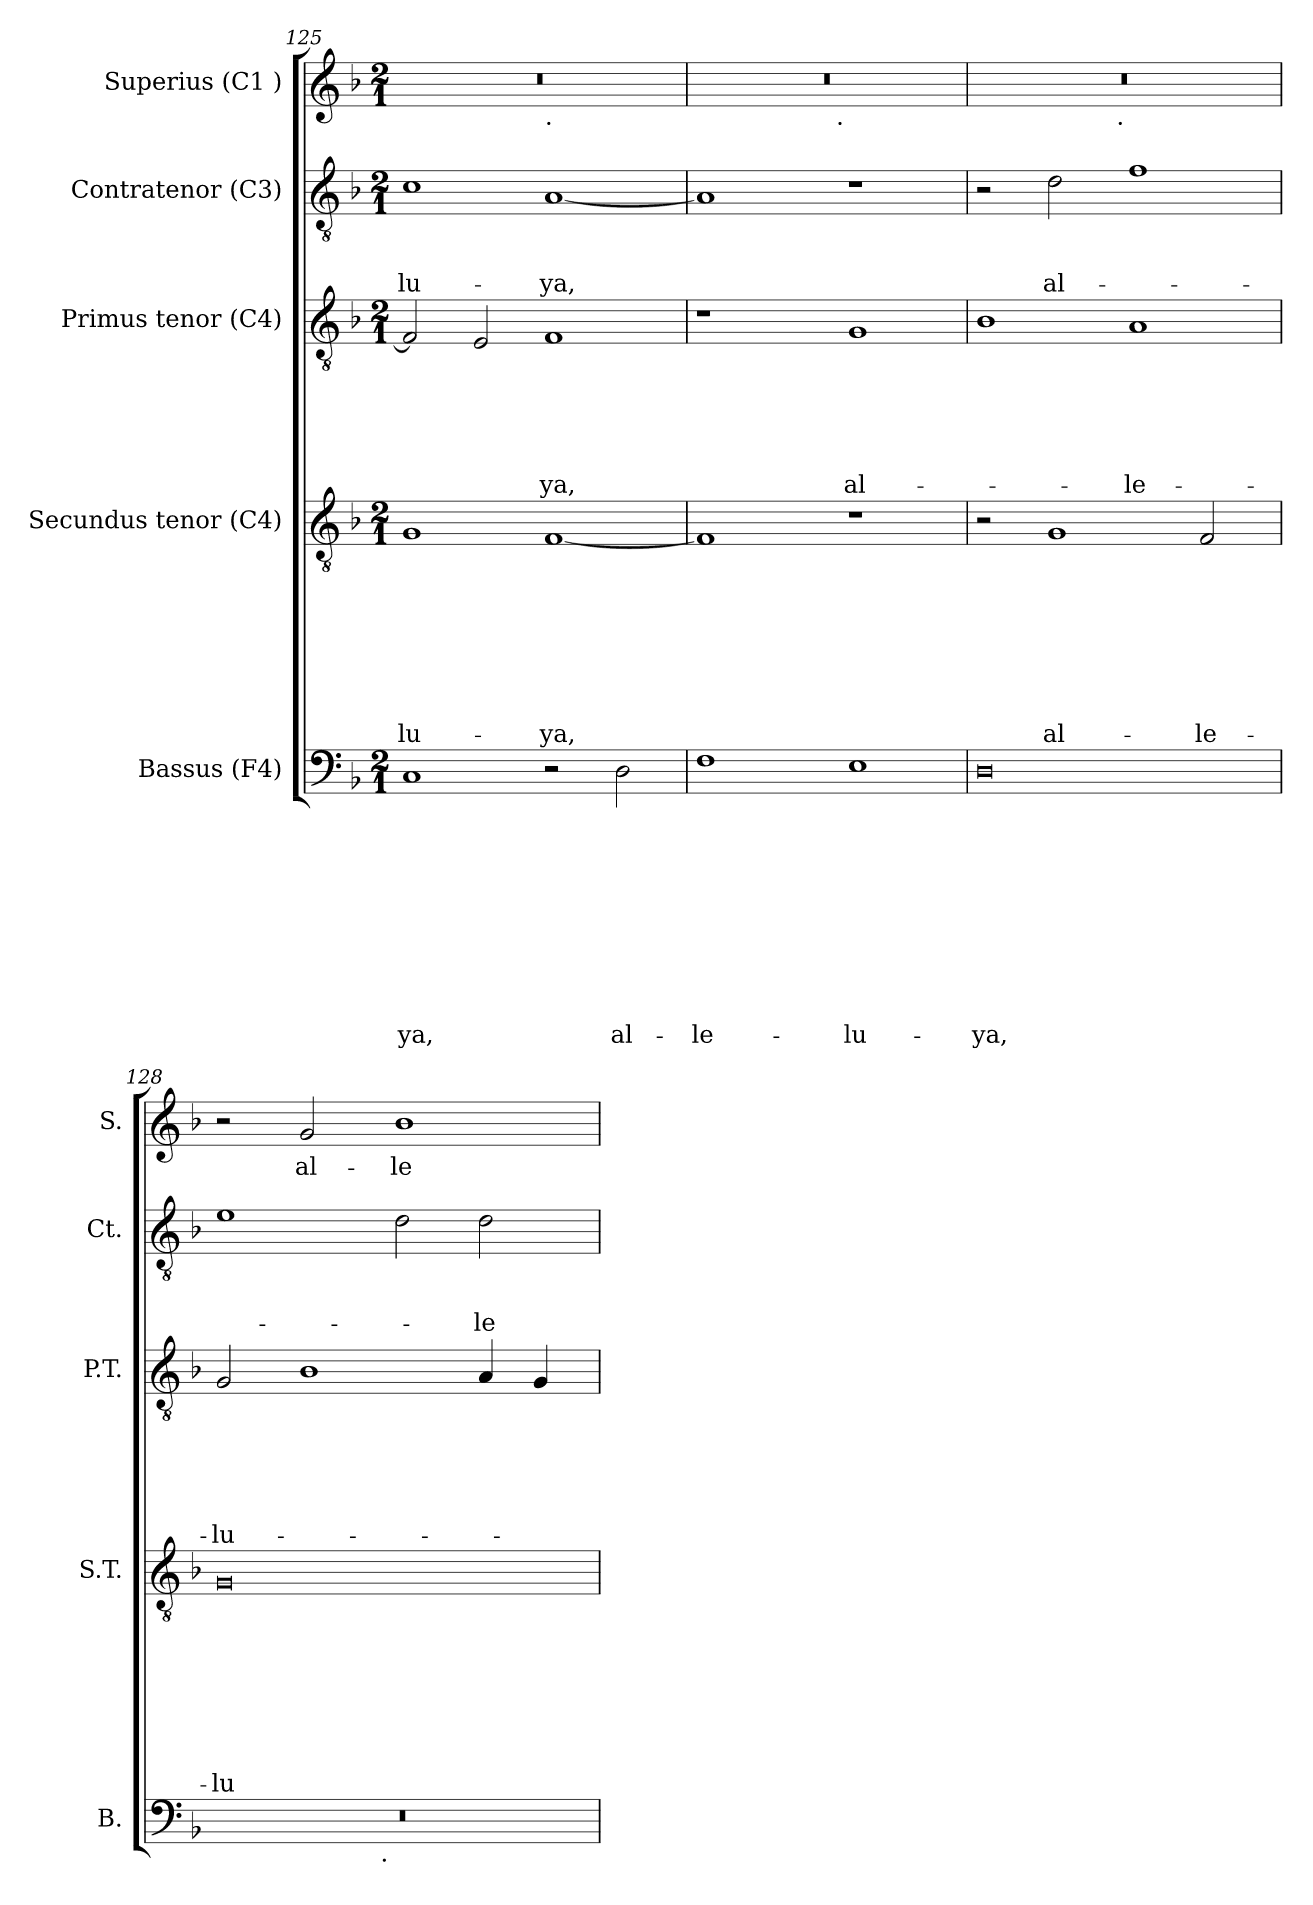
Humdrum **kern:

**kern	**text	**text	**text	**text	**text	**text	**text	**text	**text	**text	**kern	**text	**text	**text	**text	**text	**text	**text	**text	**kern	**text	**text	**text	**text	**text	**text	**kern	**text	**text	**text	**kern	**text
*part5	*part5	*part5	*part5	*part5	*part5	*part5	*part5	*part5	*part5	*part5	*part4	*part4	*part4	*part4	*part4	*part4	*part4	*part4	*part4	*part3	*part3	*part3	*part3	*part3	*part3	*part3	*part2	*part2	*part2	*part2	*part1	*part1
*staff5	*staff5	*staff5	*staff5	*staff5	*staff5	*staff5	*staff5	*staff5	*staff5	*staff5	*staff4	*staff4	*staff4	*staff4	*staff4	*staff4	*staff4	*staff4	*staff4	*staff3	*staff3	*staff3	*staff3	*staff3	*staff3	*staff3	*staff2	*staff2	*staff2	*staff2	*staff1	*staff1
*I"Bassus (F4)	*	*	*	*	*	*	*	*	*	*	*I"Secundus tenor (C4)	*	*	*	*	*	*	*	*	*I"Primus tenor (C4)	*	*	*	*	*	*	*I"Contratenor (C3)	*	*	*	*I"Superius (C1 )	*
*I'B.	*	*	*	*	*	*	*	*	*	*	*I'S.T.	*	*	*	*	*	*	*	*	*I'P.T.	*	*	*	*	*	*	*I'Ct.	*	*	*	*I'S.	*
*clefF4	*	*	*	*	*	*	*	*	*	*	*clefGv2	*	*	*	*	*	*	*	*	*clefGv2	*	*	*	*	*	*	*clefGv2	*	*	*	*clefG2	*
*k[b-]	*	*	*	*	*	*	*	*	*	*	*k[b-]	*	*	*	*	*	*	*	*	*k[b-]	*	*	*	*	*	*	*k[b-]	*	*	*	*k[b-]	*
*F:	*	*	*	*	*	*	*	*	*	*	*F:	*	*	*	*	*	*	*	*	*F:	*	*	*	*	*	*	*F:	*	*	*	*F:	*
*M2/1	*	*	*	*	*	*	*	*	*	*	*M2/1	*	*	*	*	*	*	*	*	*M2/1	*	*	*	*	*	*	*M2/1	*	*	*	*M2/1	*
=125	=125	=125	=125	=125	=125	=125	=125	=125	=125	=125	=125	=125	=125	=125	=125	=125	=125	=125	=125	=125	=125	=125	=125	=125	=125	=125	=125	=125	=125	=125	=125	=125
!	!	!	!	!	!	!	!	!	!	!LO:LY:b	!	!	!	!	!	!	!	!	!LO:LY:b	!	!	!	!	!	!	!	!	!	!	!LO:LY:b	!	!
*	*	*	*	*	*	*	*	*	*	*	*	*	*	*	*	*	*	*	*	*	*	*	*	*	*	*	*	*	*	*	*^	*
1C	.	.	.	.	.	.	.	.	.	-ya,	1G	.	.	.	.	.	.	.	-lu-	2F/]	.	.	.	.	.	.	1c	.	.	-lu-	0r	1ryy	.
.	.	.	.	.	.	.	.	.	.	.	.	.	.	.	.	.	.	.	.	2E/	.	.	.	.	.	.	.	.	.	.	.	.	.
!	!	!	!	!	!	!	!	!	!	!	!	!	!	!	!	!	!	!	!	!	!	!	!	!	!	!	!	!	!	!	!	!LO:TX:b:t=.	!
!	!	!	!	!	!	!	!	!	!	!	!	!	!	!	!	!	!	!	!LO:LY:b	!	!	!	!	!	!	!LO:LY:b	!	!	!	!LO:LY:b	!	!	!
2r	.	.	.	.	.	.	.	.	.	.	[<1F	.	.	.	.	.	.	.	-ya,	1F	.	.	.	.	.	-ya,	[<1A	.	.	-ya,	.	1ryy	.
!	!	!	!	!	!	!	!	!	!	!LO:LY:b	!	!	!	!	!	!	!	!	!	!	!	!	!	!	!	!	!	!	!	!	!	!	!
2D\	.	.	.	.	.	.	.	.	.	al-	.	.	.	.	.	.	.	.	.	.	.	.	.	.	.	.	.	.	.	.	.	.	.
=126	=126	=126	=126	=126	=126	=126	=126	=126	=126	=126	=126	=126	=126	=126	=126	=126	=126	=126	=126	=126	=126	=126	=126	=126	=126	=126	=126	=126	=126	=126	=126	=126	=126
!	!	!	!	!	!	!	!	!	!	!LO:LY:b	!	!	!	!	!	!	!	!	!	!	!	!	!	!	!	!	!	!	!	!	!	!	!
1F	.	.	.	.	.	.	.	.	.	-le-	1F]	.	.	.	.	.	.	.	.	1r	.	.	.	.	.	.	1A]	.	.	.	0r	2ryy	.
.	.	.	.	.	.	.	.	.	.	.	.	.	.	.	.	.	.	.	.	.	.	.	.	.	.	.	.	.	.	.	.	4...ryy	.
!	!	!	!	!	!	!	!	!	!	!	!	!	!	!	!	!	!	!	!	!	!	!	!	!	!	!	!	!	!	!	!	!LO:TX:b:t=.	!
.	.	.	.	.	.	.	.	.	.	.	.	.	.	.	.	.	.	.	.	.	.	.	.	.	.	.	.	.	.	.	.	1ryy	.
!	!	!	!	!	!	!	!	!	!	!LO:LY:b	!	!	!	!	!	!	!	!	!	!	!	!	!	!	!	!LO:LY:b	!	!	!	!	!	!	!
1E	.	.	.	.	.	.	.	.	.	-lu-	1r	.	.	.	.	.	.	.	.	1G	.	.	.	.	.	al-	1r	.	.	.	.	.	.
.	.	.	.	.	.	.	.	.	.	.	.	.	.	.	.	.	.	.	.	.	.	.	.	.	.	.	.	.	.	.	.	32ryy	.
=127	=127	=127	=127	=127	=127	=127	=127	=127	=127	=127	=127	=127	=127	=127	=127	=127	=127	=127	=127	=127	=127	=127	=127	=127	=127	=127	=127	=127	=127	=127	=127	=127	=127
!	!	!	!	!	!	!	!	!	!	!LO:LY:b	!	!	!	!	!	!	!	!	!	!	!	!	!	!	!	!	!	!	!	!	!	!	!
0D	.	.	.	.	.	.	.	.	.	-ya,	2r	.	.	.	.	.	.	.	.	1B-	.	.	.	.	.	.	2r	.	.	.	0r	2ryy	.
!	!	!	!	!	!	!	!	!	!	!	!	!	!	!	!	!	!	!	!LO:LY:b	!	!	!	!	!	!	!	!	!	!	!LO:LY:b	!	!	!
.	.	.	.	.	.	.	.	.	.	.	1G	.	.	.	.	.	.	.	al-	.	.	.	.	.	.	.	2d\	.	.	al-	.	4...ryy	.
!	!	!	!	!	!	!	!	!	!	!	!	!	!	!	!	!	!	!	!	!	!	!	!	!	!	!	!	!	!	!	!	!LO:TX:b:t=.	!
.	.	.	.	.	.	.	.	.	.	.	.	.	.	.	.	.	.	.	.	.	.	.	.	.	.	.	.	.	.	.	.	1ryy	.
!	!	!	!	!	!	!	!	!	!	!	!	!	!	!	!	!	!	!	!	!	!	!	!	!	!	!LO:LY:b	!	!	!	!	!	!	!
.	.	.	.	.	.	.	.	.	.	.	.	.	.	.	.	.	.	.	.	1A	.	.	.	.	.	-le-	1f	.	.	.	.	.	.
!	!	!	!	!	!	!	!	!	!	!	!	!	!	!	!	!	!	!	!LO:LY:b	!	!	!	!	!	!	!	!	!	!	!	!	!	!
.	.	.	.	.	.	.	.	.	.	.	2F/	.	.	.	.	.	.	.	-le-	.	.	.	.	.	.	.	.	.	.	.	.	.	.
.	.	.	.	.	.	.	.	.	.	.	.	.	.	.	.	.	.	.	.	.	.	.	.	.	.	.	.	.	.	.	.	32ryy	.
=128	=128	=128	=128	=128	=128	=128	=128	=128	=128	=128	=128	=128	=128	=128	=128	=128	=128	=128	=128	=128	=128	=128	=128	=128	=128	=128	=128	=128	=128	=128	=128	=128	=128
!	!	!	!	!	!	!	!	!	!	!	!	!	!	!	!	!	!	!	!LO:LY:b:rj	!	!	!	!	!	!	!LO:LY:b	!	!	!	!	!	!	!
*^	*	*	*	*	*	*	*	*	*	*	*	*	*	*	*	*	*	*	*	*	*	*	*	*	*	*	*	*	*	*	*v	*v	*
0r	2ryy	.	.	.	.	.	.	.	.	.	.	0G	.	.	.	.	.	.	.	-lu-	2G/	.	.	.	.	.	-lu-	1e	.	.	.	2r	.
!	!	!	!	!	!	!	!	!	!	!	!	!	!	!	!	!	!	!	!	!	!	!	!	!	!	!	!	!	!	!	!	!	!LO:LY:b
.	4...ryy	.	.	.	.	.	.	.	.	.	.	.	.	.	.	.	.	.	.	.	1B-	.	.	.	.	.	.	.	.	.	.	2g/	al-
!	!LO:TX:b:t=.	!	!	!	!	!	!	!	!	!	!	!	!	!	!	!	!	!	!	!	!	!	!	!	!	!	!	!	!	!	!	!	!
.	1ryy	.	.	.	.	.	.	.	.	.	.	.	.	.	.	.	.	.	.	.	.	.	.	.	.	.	.	.	.	.	.	.	.
!	!	!	!	!	!	!	!	!	!	!	!	!	!	!	!	!	!	!	!	!	!	!	!	!	!	!	!	!	!	!	!	!	!LO:LY:b
.	.	.	.	.	.	.	.	.	.	.	.	.	.	.	.	.	.	.	.	.	.	.	.	.	.	.	.	2d\	.	.	.	1b-	-le-
!	!	!	!	!	!	!	!	!	!	!	!	!	!	!	!	!	!	!	!	!	!	!	!	!	!	!	!	!	!	!	!LO:LY:b	!	!
.	.	.	.	.	.	.	.	.	.	.	.	.	.	.	.	.	.	.	.	.	4A/	.	.	.	.	.	.	2d\	.	.	-le-	.	.
.	.	.	.	.	.	.	.	.	.	.	.	.	.	.	.	.	.	.	.	.	4G/	.	.	.	.	.	.	.	.	.	.	.	.
.	32ryy	.	.	.	.	.	.	.	.	.	.	.	.	.	.	.	.	.	.	.	.	.	.	.	.	.	.	.	.	.	.	.	.
*v	*v	*	*	*	*	*	*	*	*	*	*	*	*	*	*	*	*	*	*	*	*	*	*	*	*	*	*	*	*	*	*	*	*
=	=	=	=	=	=	=	=	=	=	=	=	=	=	=	=	=	=	=	=	=	=	=	=	=	=	=	=	=	=	=	=	=
*-	*-	*-	*-	*-	*-	*-	*-	*-	*-	*-	*-	*-	*-	*-	*-	*-	*-	*-	*-	*-	*-	*-	*-	*-	*-	*-	*-	*-	*-	*-	*-	*-
